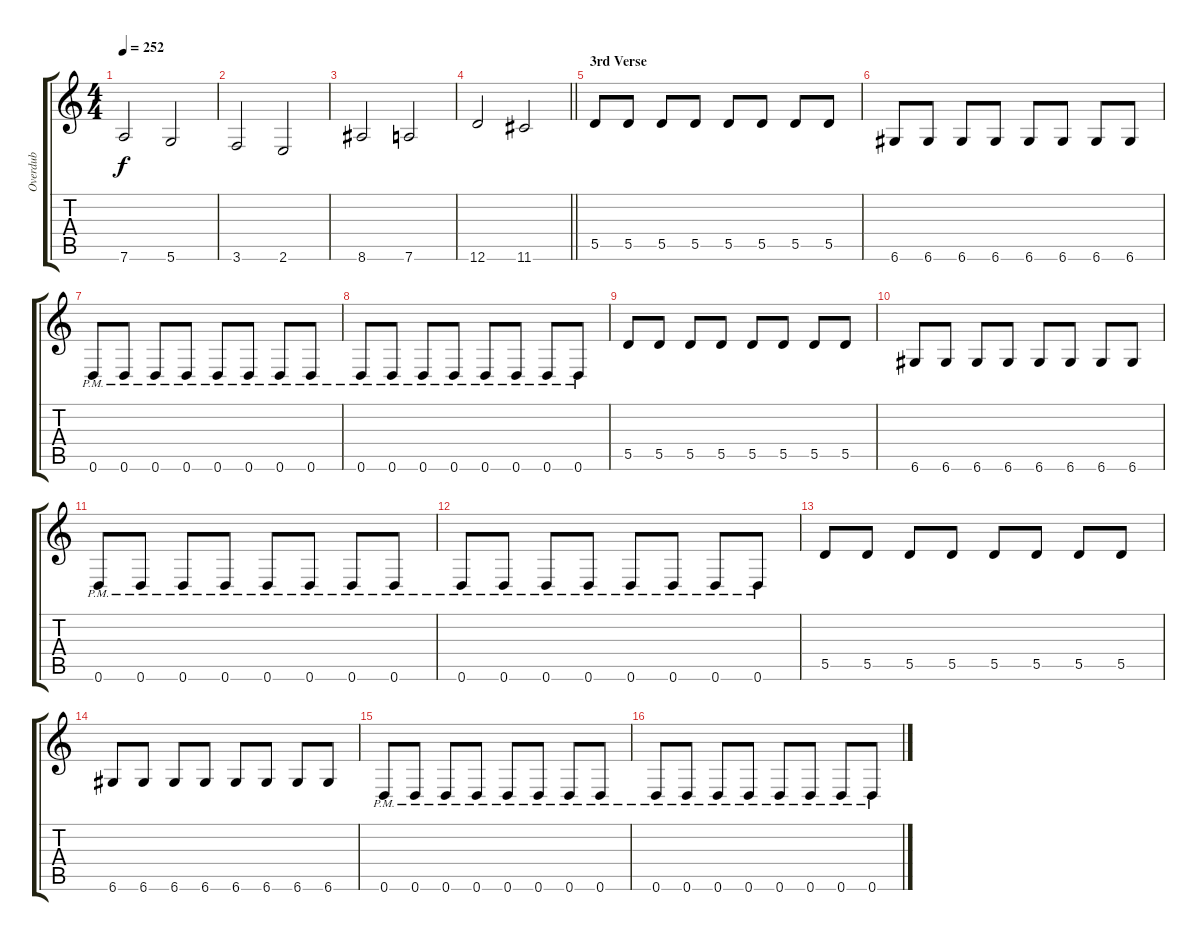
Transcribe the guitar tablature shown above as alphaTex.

\track ("Overdub" "Overdub") {instrument distortionguitar}
\staff {score tabs}
\tuning (E4 B3 G3 D3 A2 D2) {hide}
\ts (4 4)
\tempo 252
\clef g2
\ks c
7.6.2{dy f} 5.6.2 |
3.6.2 2.6.2 |
8.6.2 7.6.2 |
\barLineRight lightlight
12.6.2 11.6.2 |
\section ("" "3rd Verse")
5.5.8 5.5.8 5.5.8 5.5.8 5.5.8 5.5.8 5.5.8 5.5.8 |
6.6.8 6.6.8 6.6.8 6.6.8 6.6.8 6.6.8 6.6.8 6.6.8 |
0.6{pm}.8 0.6{pm}.8 0.6{pm}.8 0.6{pm}.8 0.6{pm}.8 0.6{pm}.8 0.6{pm}.8 0.6{pm}.8 |
0.6{pm}.8 0.6{pm}.8 0.6{pm}.8 0.6{pm}.8 0.6{pm}.8 0.6{pm}.8 0.6{pm}.8 0.6{pm}.8 |
5.5.8 5.5.8 5.5.8 5.5.8 5.5.8 5.5.8 5.5.8 5.5.8 |
6.6.8 6.6.8 6.6.8 6.6.8 6.6.8 6.6.8 6.6.8 6.6.8 |
0.6{pm}.8 0.6{pm}.8 0.6{pm}.8 0.6{pm}.8 0.6{pm}.8 0.6{pm}.8 0.6{pm}.8 0.6{pm}.8 |
0.6{pm}.8 0.6{pm}.8 0.6{pm}.8 0.6{pm}.8 0.6{pm}.8 0.6{pm}.8 0.6{pm}.8 0.6{pm}.8 |
5.5.8 5.5.8 5.5.8 5.5.8 5.5.8 5.5.8 5.5.8 5.5.8 |
6.6.8 6.6.8 6.6.8 6.6.8 6.6.8 6.6.8 6.6.8 6.6.8 |
0.6{pm}.8 0.6{pm}.8 0.6{pm}.8 0.6{pm}.8 0.6{pm}.8 0.6{pm}.8 0.6{pm}.8 0.6{pm}.8 |
0.6{pm}.8 0.6{pm}.8 0.6{pm}.8 0.6{pm}.8 0.6{pm}.8 0.6{pm}.8 0.6{pm}.8 0.6{pm}.8
